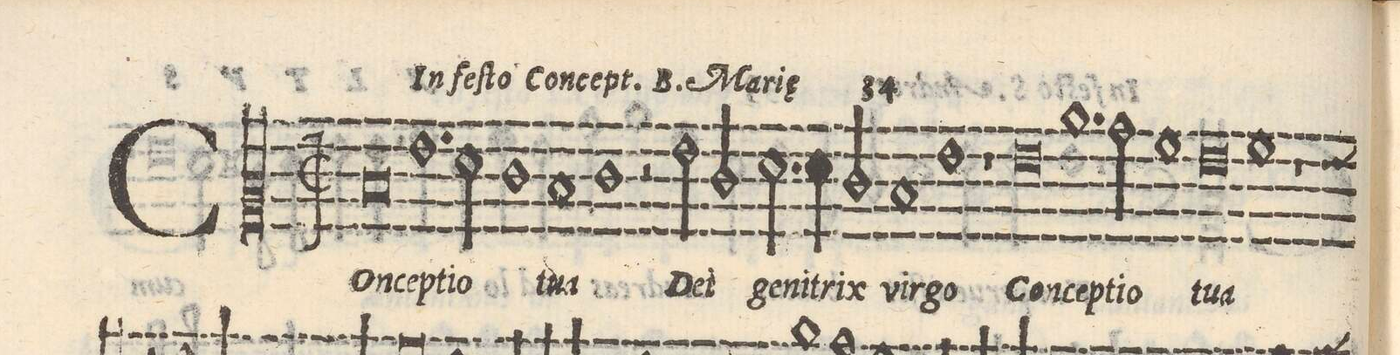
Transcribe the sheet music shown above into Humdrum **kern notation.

**kern	**text
*I"Altus	*
*clefC2	*
*k[]	*
*met(C|)	*
*M2/1	*
0d	COn-
=2-	=2-
1.g	-cep-
2f\	-ti-
=3-	=3-
1e	-o
1d	tu-
=4-	=4-
1e	-a
2r	.
2g\	De-
=5-	=5-
2e/	-i
2.f\	ge-
4f\	-ni-
2e/	-trix
=6-	=6-
1d	vir-
1g	-go
=7-	=7-
1r	.
0g	Con-
=8-	=8-
1.cc	-cep-
=9-	=9-
2b\	-ti-
1a	-o
=10-	=10-
0g	tu-
=11-	=11-
1a	-a
1r	.
*-	*-
